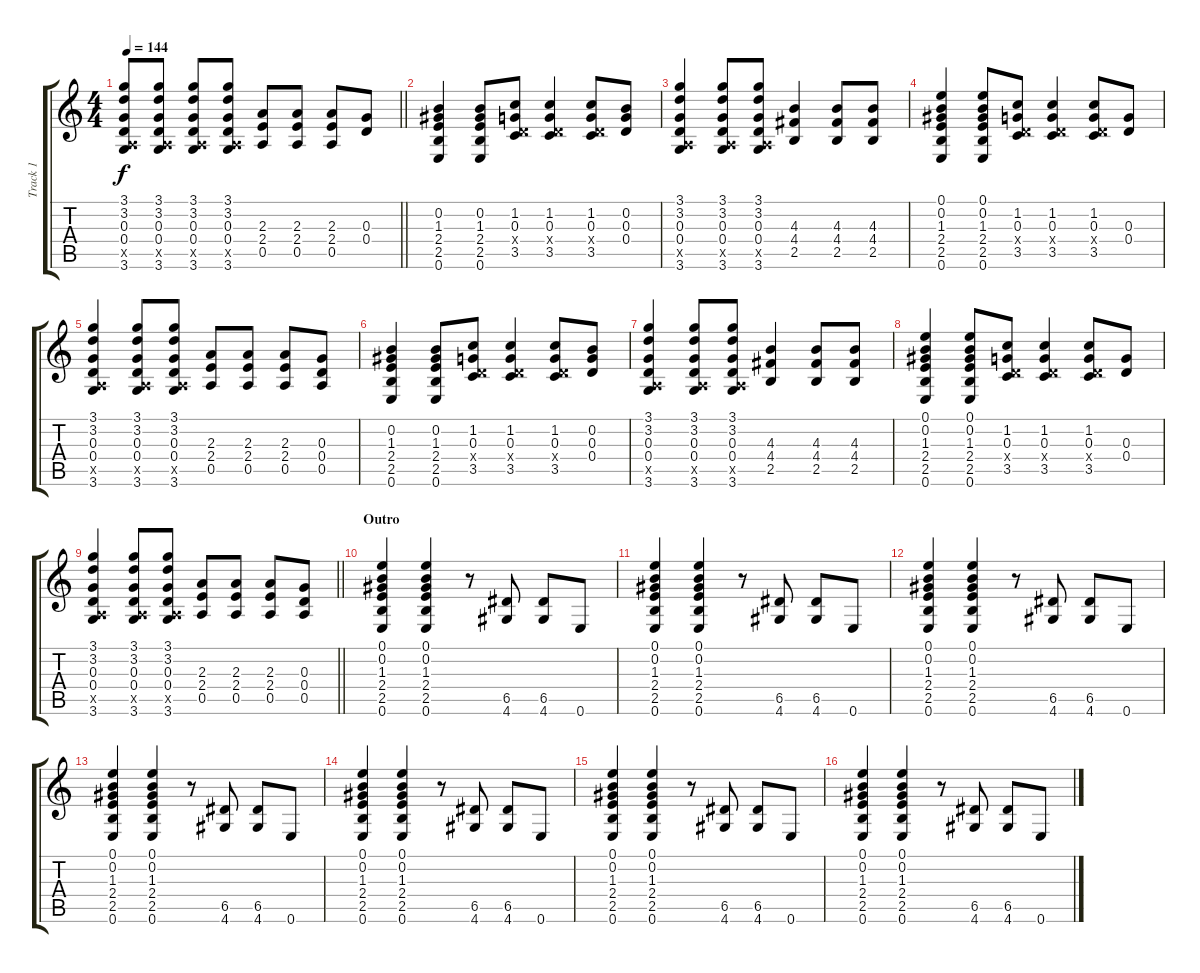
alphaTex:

\track ("Track 1" "Track 1") {instrument distortionguitar}
\staff {score tabs}
\tuning (E4 B3 G3 D3 A2 E2) {hide}
\ts (4 4)
\tempo 144
\clef g2
\barLineRight lightlight
\ks c
(3.1 3.2 0.3 0.4 0.5{x} 3.6).8{dy f} (3.1 3.2 0.3 0.4 0.5{x} 3.6).8 (3.1 3.2 0.3 0.4 0.5{x} 3.6).8 (3.1 3.2 0.3 0.4 0.5{x} 3.6).8 (2.3 2.4 0.5).8 (2.3 2.4 0.5).8 (2.3 2.4 0.5).8 (0.3 0.4).8 |
(0.2 1.3 2.4 2.5 0.6).4 (0.2 1.3 2.4 2.5 0.6).8 (1.2 0.3 0.4{x} 3.5).8 (1.2 0.3 0.4{x} 3.5).4 (1.2 0.3 0.4{x} 3.5).8 (0.2 0.3 0.4).8 |
(3.1 3.2 0.3 0.4 0.5{x} 3.6).4 (3.1 3.2 0.3 0.4 0.5{x} 3.6).8 (3.1 3.2 0.3 0.4 0.5{x} 3.6).8 (4.3 4.4 2.5).4 (4.3 4.4 2.5).8 (4.3 4.4 2.5).8 |
(0.1 0.2 1.3 2.4 2.5 0.6).4 (0.1 0.2 1.3 2.4 2.5 0.6).8 (1.2 0.3 0.4{x} 3.5).8 (1.2 0.3 0.4{x} 3.5).4 (1.2 0.3 0.4{x} 3.5).8 (0.3 0.4).8 |
(3.1 3.2 0.3 0.4 0.5{x} 3.6).4 (3.1 3.2 0.3 0.4 0.5{x} 3.6).8 (3.1 3.2 0.3 0.4 0.5{x} 3.6).8 (2.3 2.4 0.5).8 (2.3 2.4 0.5).8 (2.3 2.4 0.5).8 (0.3 0.4 0.5).8 |
(0.2 1.3 2.4 2.5 0.6).4 (0.2 1.3 2.4 2.5 0.6).8 (1.2 0.3 0.4{x} 3.5).8 (1.2 0.3 0.4{x} 3.5).4 (1.2 0.3 0.4{x} 3.5).8 (0.2 0.3 0.4).8 |
(3.1 3.2 0.3 0.4 0.5{x} 3.6).4 (3.1 3.2 0.3 0.4 0.5{x} 3.6).8 (3.1 3.2 0.3 0.4 0.5{x} 3.6).8 (4.3 4.4 2.5).4 (4.3 4.4 2.5).8 (4.3 4.4 2.5).8 |
(0.1 0.2 1.3 2.4 2.5 0.6).4 (0.1 0.2 1.3 2.4 2.5 0.6).8 (1.2 0.3 0.4{x} 3.5).8 (1.2 0.3 0.4{x} 3.5).4 (1.2 0.3 0.4{x} 3.5).8 (0.3 0.4).8 |
\barLineRight lightlight
(3.1 3.2 0.3 0.4 0.5{x} 3.6).4 (3.1 3.2 0.3 0.4 0.5{x} 3.6).8 (3.1 3.2 0.3 0.4 0.5{x} 3.6).8 (2.3 2.4 0.5).8 (2.3 2.4 0.5).8 (2.3 2.4 0.5).8 (0.3 0.4 0.5).8 |
\section ("" "Outro")
(0.1 0.2 1.3 2.4 2.5 0.6).4 (0.1 0.2 1.3 2.4 2.5 0.6).4 r.8 (6.5 4.6).8 (6.5 4.6).8 0.6.8 |
(0.1 0.2 1.3 2.4 2.5 0.6).4 (0.1 0.2 1.3 2.4 2.5 0.6).4 r.8 (6.5 4.6).8 (6.5 4.6).8 0.6.8 |
(0.1 0.2 1.3 2.4 2.5 0.6).4 (0.1 0.2 1.3 2.4 2.5 0.6).4 r.8 (6.5 4.6).8 (6.5 4.6).8 0.6.8 |
(0.1 0.2 1.3 2.4 2.5 0.6).4 (0.1 0.2 1.3 2.4 2.5 0.6).4 r.8 (6.5 4.6).8 (6.5 4.6).8 0.6.8 |
(0.1 0.2 1.3 2.4 2.5 0.6).4 (0.1 0.2 1.3 2.4 2.5 0.6).4 r.8 (6.5 4.6).8 (6.5 4.6).8 0.6.8 |
(0.1 0.2 1.3 2.4 2.5 0.6).4 (0.1 0.2 1.3 2.4 2.5 0.6).4 r.8 (6.5 4.6).8 (6.5 4.6).8 0.6.8 |
(0.1 0.2 1.3 2.4 2.5 0.6).4 (0.1 0.2 1.3 2.4 2.5 0.6).4 r.8 (6.5 4.6).8 (6.5 4.6).8 0.6.8
